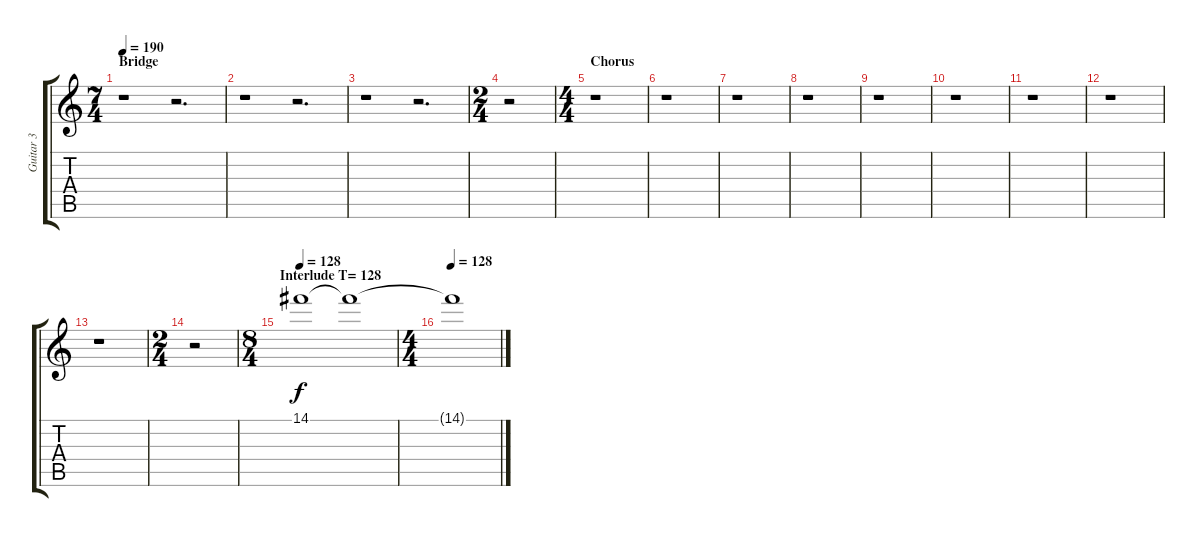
\track ("Guitar 3" "Guitar 3") {instrument overdrivenguitar}
\staff {score tabs}
\tuning (E4 B3 G3 D3 A2 E2) {hide}
\ts (7 4)
\section ("" "Bridge")
\tempo 190
\clef g2
\ks c
r.1{dy f} r.2{d} |
r.1 r.2{d} |
r.1 r.2{d} |
\ts (2 4)
r.2 |
\ts (4 4)
\section ("" "Chorus")
r.1 |
r.1 |
r.1 |
r.1 |
r.1 |
r.1 |
r.1 |
r.1 |
r.1 |
\ts (2 4)
r.2{volume 0} |
\ts (8 4)
\section ("" "Interlude T= 128")
\tempo 128
14.1.1{volume 3} 14.1{t}.1 |
\ts (4 4)
\tempo 128
14.1{t}.1{volume 5}
